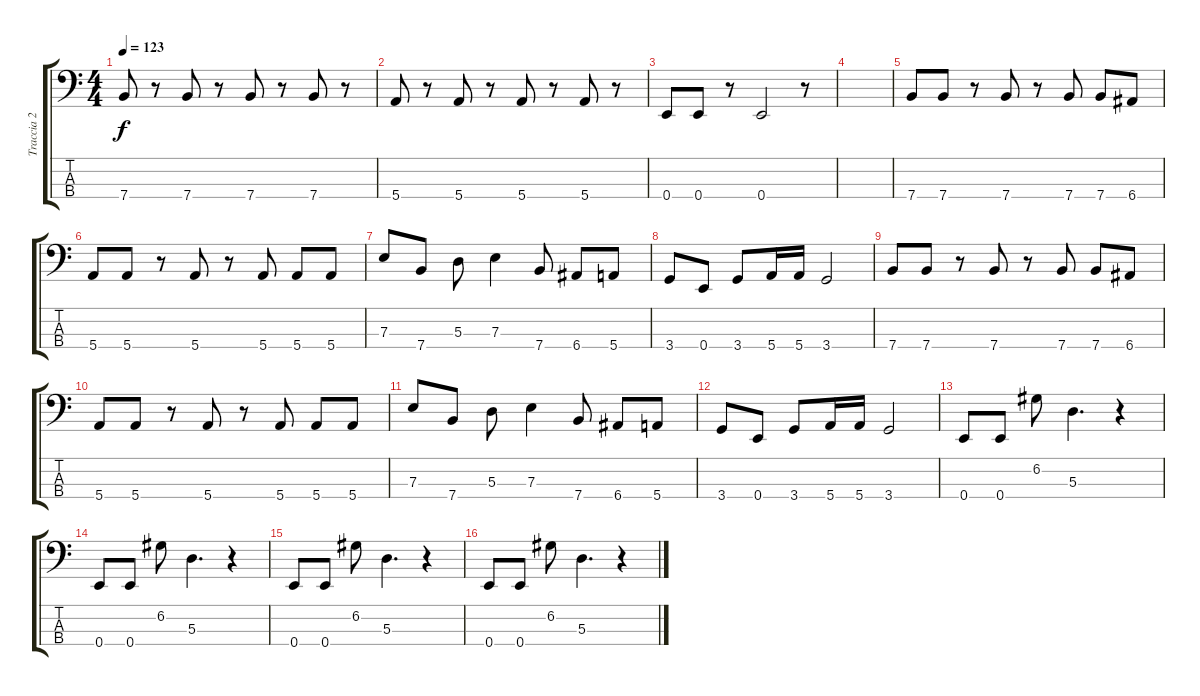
\track ("Traccia 2" "Traccia 2") {instrument electricbasspick}
\staff {score tabs}
\tuning (G2 D2 A1 E1) {hide}
\ts (4 4)
\tempo 123
\clef f4
\ks c
7.4.8{dy f} r.8 7.4.8 r.8 7.4.8 r.8 7.4.8 r.8 |
5.4.8 r.8 5.4.8 r.8 5.4.8 r.8 5.4.8 r.8 |
0.4.8 0.4.8 r.8 0.4.2 r.8 |
|
7.4.8 7.4.8 r.8 7.4.8 r.8 7.4.8 7.4.8 6.4.8 |
5.4.8 5.4.8 r.8 5.4.8 r.8 5.4.8 5.4.8 5.4.8 |
7.3.8 7.4.8 5.3.8 7.3.4 7.4.8 6.4.8 5.4.8 |
3.4.8 0.4.8 3.4.8 5.4.16 5.4.16 3.4.2 |
7.4.8 7.4.8 r.8 7.4.8 r.8 7.4.8 7.4.8 6.4.8 |
5.4.8 5.4.8 r.8 5.4.8 r.8 5.4.8 5.4.8 5.4.8 |
7.3.8 7.4.8 5.3.8 7.3.4 7.4.8 6.4.8 5.4.8 |
3.4.8 0.4.8 3.4.8 5.4.16 5.4.16 3.4.2 |
0.4.8 0.4.8 6.2.8 5.3.4{d} r.4 |
0.4.8 0.4.8 6.2.8 5.3.4{d} r.4 |
0.4.8 0.4.8 6.2.8 5.3.4{d} r.4 |
0.4.8 0.4.8 6.2.8 5.3.4{d} r.4
